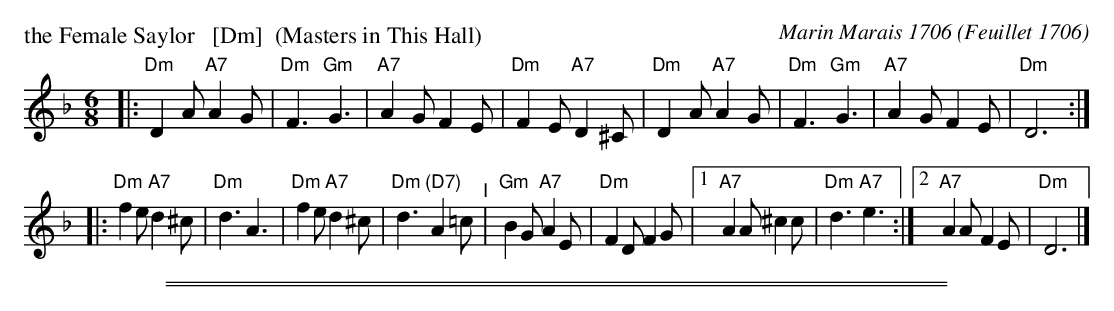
X:1
P: the Female Saylor   [Dm]  (Masters in This Hall)
C: Marin Marais 1706
O: Feuillet 1706
M: 6/8
L: 1/8
K: Dm
|: "Dm"D2A "A7"A2G  | "Dm"F3 "Gm"G3 | "A7"A2G     F2E  | "Dm"F2E "A7"D2^C \
|  "Dm"D2A "A7"A2G  | "Dm"F3 "Gm"G3 | "A7"A2G     F2E  | "Dm"D6 :|
|: "Dm"f2e "A7"d2^c | "Dm"d3     A3 | "Dm"f2e "A7"d2^c | "Dm"d3 "(D7)"A2=c "^I"\
|  "Gm"B2G "A7"A2E  | "Dm"F2D   F2G |[1"A7"A2A    ^c2c  | "Dm"d3 "A7"e3 :|[2 "A7"A2A F2E | "Dm"D6 |]
